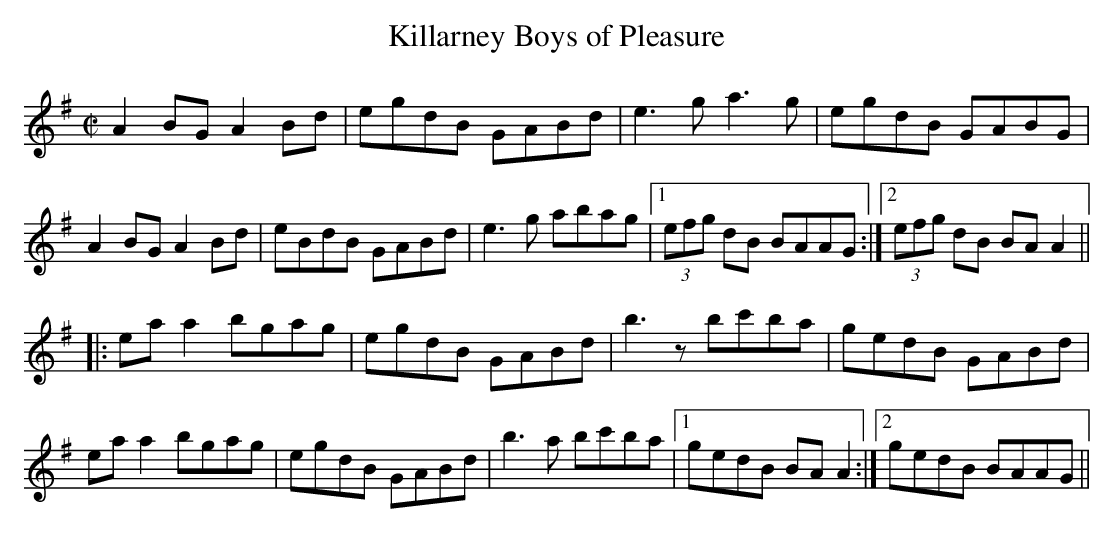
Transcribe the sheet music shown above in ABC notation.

X:1
T:Killarney Boys of Pleasure
M:C|
K:Ador
A2BG A2Bd|egdB GABd|e3g a3g|egdB GABG|
A2BG A2Bd|eBdB GABd|e3g abag|1 (3efg dB BAAG:|2 (3efg dB BAA2||
|:eaa2 bgag|egdB GABd|b3z bc'ba|gedB GABd|
eaa2 bgag|egdB GABd|b3a bc'ba|1 gedB BAA2:|2 gedB BAAG||
